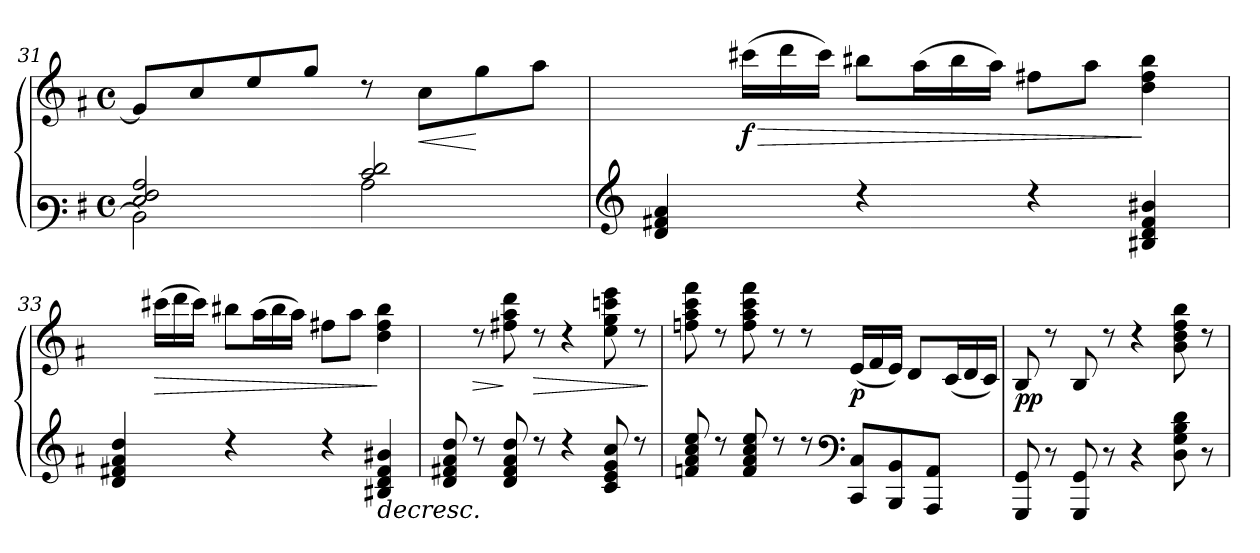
**kern	**kern	**dynam
*part1	*part1	*part1
*staff2	*staff1	*staff1/2
*clefF3	*clefG3	*
*k[f#]	*k[f#]	*
*M4/4	*M4/4	*
*met(c)	*met(c)	*
=31	=31	=31
*^	*	*
2G/ 2A/ 2c/	2D\]	8e/L]	.
.	.	8a/	.
.	.	8cc/	.
.	.	8ee/J	.
2e/ 2f#/	2c\	8rb	.
!	!	!	!LO:HP:b
.	.	8a\L	<
.	.	8ee\	[
.	.	8ff#\J	.
!!LO:LB:g=z
=32	=32	=32	=32
*clefG3	*	*	*
4B/ 4d#X/ 4f#/	4..ryy	4ryy	.
!	!	!	!LO:HP:b
!	!	!	!LO:DY:n=1:b
1ryy	.	(>16aa#X\LL	> f
.	.	16bb\	.
.	.	16aa#\JJ)	.
.	4rb	8gg#X\L	.
.	.	(>16ff#\L	.
.	.	16gg#\	.
.	16ryy	16ff#\JJ)	.
.	4rb	8dd#\L	.
.	.	8ff#\J	.
.	4G#X/ 4B/ 4d#/ 4g#X/	4b\ 4dd#\ 4gg#\	] ] ]
=33	=33	=33	=33
4B/ 4d#X/ 4f#/ 4b/	4..ryy	4ryy	.
!	!	!	!LO:HP:b
1ryy	.	(>16aa#X\LL	>
.	.	16bb\	.
.	.	16aa#\JJ)	.
.	4rb	8gg#X\L	.
.	.	(>16ff#\L	.
.	.	16gg#\	.
.	16ryy	16ff#\JJ)	.
.	4rb	8dd#\L	.
.	.	8ff#\J	.
!	!	!	!LO:HP:n=1:b=2
.	4G#X/ 4B/ 4d#/ 4g#X/	4b\ 4dd#\ 4gg#\	] >
*v	*v	*	*
=34	=34	=34
8B/ 8d#X/ 8f#/ 8b/	8ryy	.
!	!	!LO:HP:b
8rb	8rb	>
8B/ 8d#/ 8f#/ 8b/	8dd#\ 8ff#\ 8bb\	]
!	!	!LO:HP:n=1:b
8rb	8rb	] >
4rb	4rb	.
8A/ 8c/ 8e/ 8a/	8cc\ 8ee\ 8aan\ 8ccc\	.
8rb	8rb	.
.	.	]
!!LO:LB:g=z
=35	=35	=35
8dn/ 8f#/ 8a/ 8cc/	8ddn\ 8ff#\ 8aa\ 8ddd\	.
8rb	8rb	.
8d/ 8f#/ 8a/ 8cc/	8dd\ 8ff#\ 8aa\ 8ddd\	.
8rb	8rb	.
8rb	8rb	.
*clefF4	*	*
!	!	!LO:DY:b
8CC/ 8C/L	(<16c/LL	p
.	16d/	.
8BBB/ 8BB/	16c/JJ)	.
.	8B/L	.
8AAA/ 8AA/J	.	.
.	(<16A/L	.
8ryy	16B/	.
.	16A/JJ)	.
=36	=36	=36
!	!	!LO:DY:b
8GGG/ 8GG/	8G/	pp
8r	8rb	.
8GGG/ 8GG/	8G/	.
8r	8rb	.
4r	4rb	.
8D\ 8G\ 8B\ 8d\	8g\ 8b\ 8dd\ 8gg\	.
8r	8rb	.
=	=	=
*-	*-	*-
